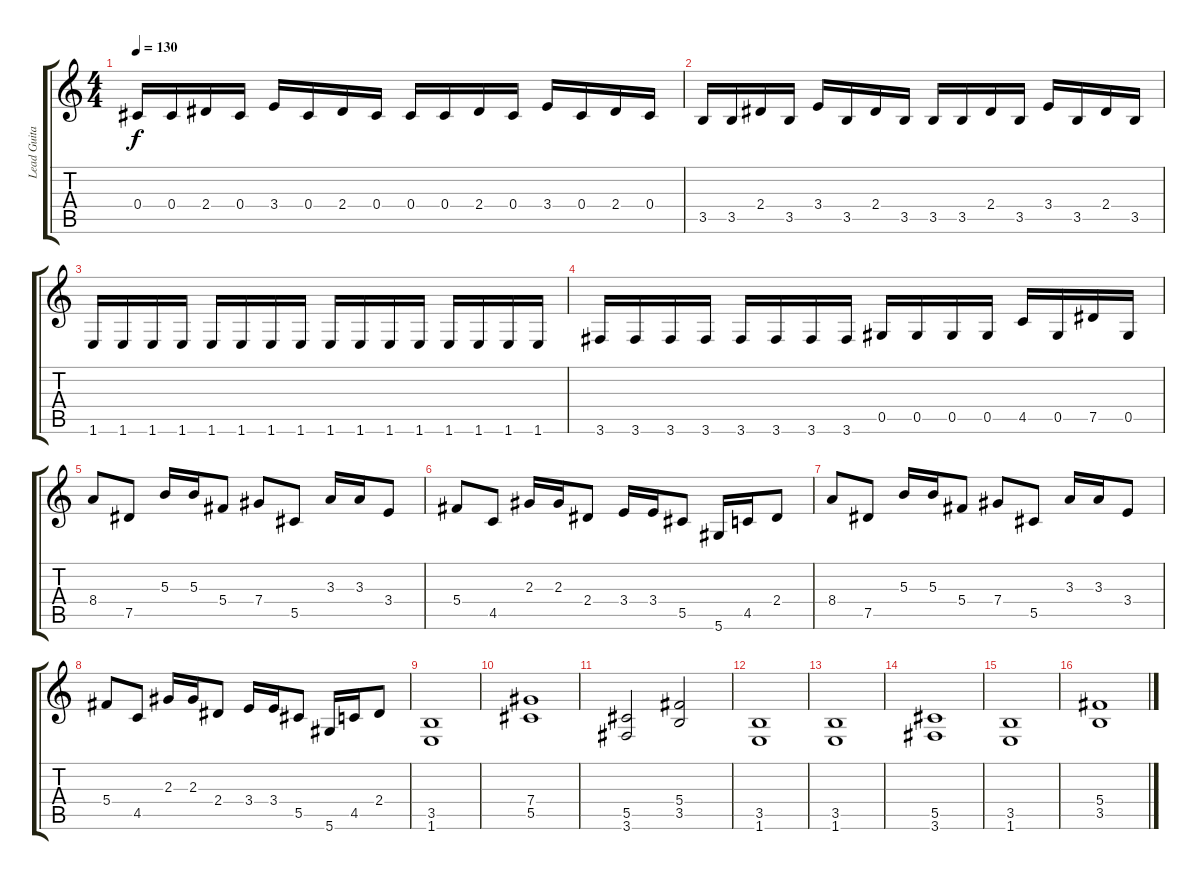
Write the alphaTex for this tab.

\track ("Lead Guitar II" "Lead Guita") {instrument distortionguitar}
\staff {score tabs}
\tuning (Eb4 Bb3 Gb3 Db3 Ab2 Eb2) {hide}
\ts (4 4)
\tempo 130
\clef g2
\ks c
0.4.16{dy f} 0.4.16 2.4.16 0.4.16 3.4.16 0.4.16 2.4.16 0.4.16 0.4.16 0.4.16 2.4.16 0.4.16 3.4.16 0.4.16 2.4.16 0.4.16 |
3.5.16 3.5.16 2.4.16 3.5.16 3.4.16 3.5.16 2.4.16 3.5.16 3.5.16 3.5.16 2.4.16 3.5.16 3.4.16 3.5.16 2.4.16 3.5.16 |
1.6.16 1.6.16 1.6.16 1.6.16 1.6.16 1.6.16 1.6.16 1.6.16 1.6.16 1.6.16 1.6.16 1.6.16 1.6.16 1.6.16 1.6.16 1.6.16 |
3.6.16 3.6.16 3.6.16 3.6.16 3.6.16 3.6.16 3.6.16 3.6.16 0.5.16 0.5.16 0.5.16 0.5.16 4.5.16 0.5.16 7.5.16 0.5.16 |
8.4.8 7.5.8 5.3.16 5.3.16 5.4.8 7.4.8 5.5.8 3.3.16 3.3.16 3.4.8 |
5.4.8 4.5.8 2.3.16 2.3.16 2.4.8 3.4.16 3.4.16 5.5.8 5.6.16 4.5.16 2.4.8 |
8.4.8 7.5.8 5.3.16 5.3.16 5.4.8 7.4.8 5.5.8 3.3.16 3.3.16 3.4.8 |
5.4.8 4.5.8 2.3.16 2.3.16 2.4.8 3.4.16 3.4.16 5.5.8 5.6.16 4.5.16 2.4.8 |
(3.5 1.6).1 |
(7.4 5.5).1 |
(5.5 3.6).2 (5.4 3.5).2 |
(3.5 1.6).1 |
(3.5 1.6).1 |
(5.5 3.6).1 |
(3.5 1.6).1 |
(5.4 3.5).1
